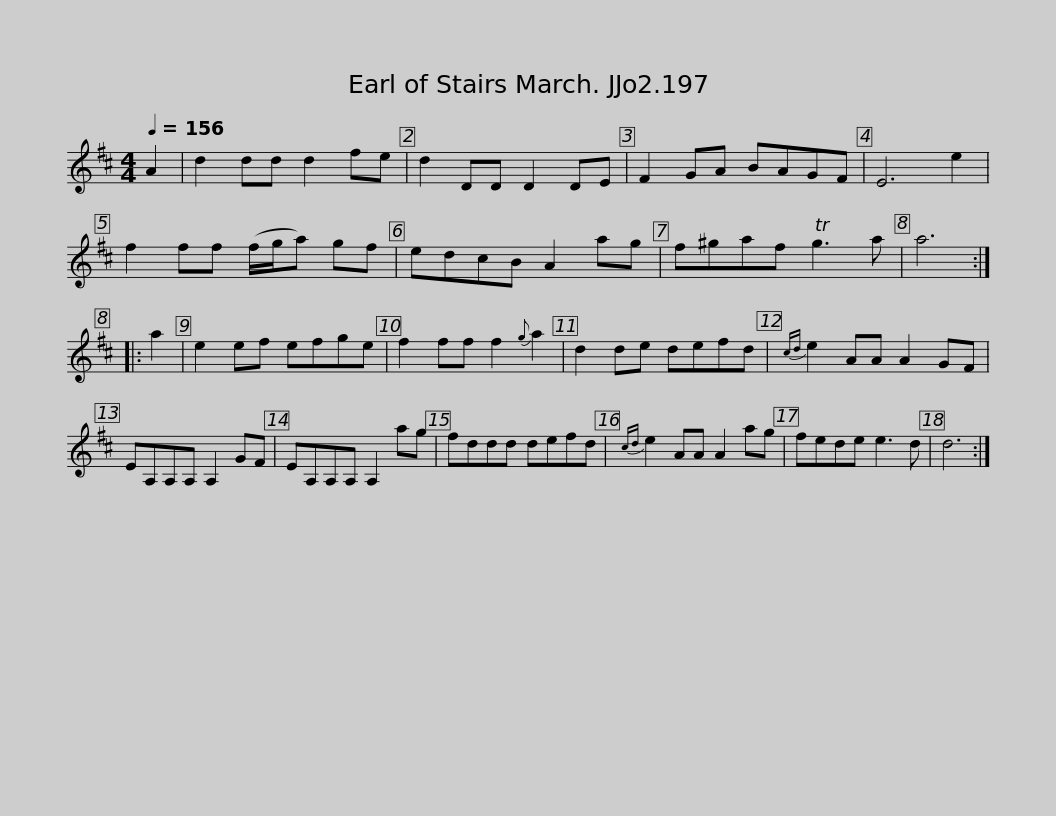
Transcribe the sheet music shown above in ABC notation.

X:1
L:1/8
Q:1/4=156
M:4/4
I:linebreak $
K:D
V:1 treble
V:1
 A2 | d2 dd d2 fe | d2 DD D2 DE | F2 GA BAGF | E6 e2 | %5
 f2 ff (f/g/a) gf | edcB A2 ag |$ f^gaf Tg3 a | a6 :: a2 | %10
 e2 ef efge | f2 ff f2{g} a2 | d2 de defd |{cd} e2 AA A2 GF |$ EA,A,A, A,2 GF | %15
 EA,A,A, A,2 ag | fddd defd |{cd} e2 AA A2 ag | fede e3 d | d6 :| %20
